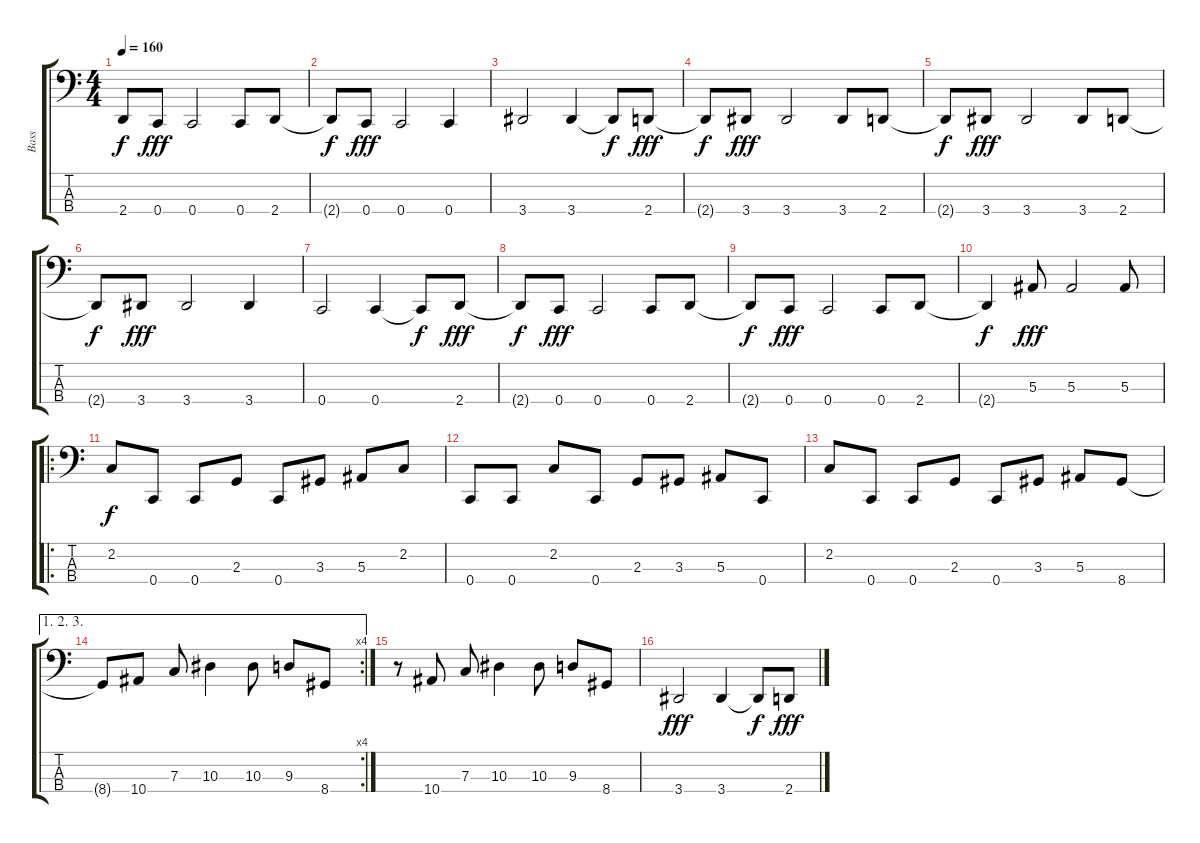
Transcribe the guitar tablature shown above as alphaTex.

\track ("Bass" "Bass") {instrument electricbassfinger}
\staff {score tabs}
\tuning (Eb2 Bb1 F1 C1) {hide}
\ts (4 4)
\tempo 160
\clef f4
\ks c
2.4{t}.8{dy f} 0.4.8{dy fff} 0.4.2 0.4.8 2.4.8 |
2.4{t}.8{dy f} 0.4.8{dy fff} 0.4.2 0.4.4 |
3.4.2 3.4.4 3.4{t}.8{dy f} 2.4.8{dy fff} |
2.4{t}.8{dy f} 3.4.8{dy fff} 3.4.2 3.4.8 2.4.8 |
2.4{t}.8{dy f} 3.4.8{dy fff} 3.4.2 3.4.8 2.4.8 |
2.4{t}.8{dy f} 3.4.8{dy fff} 3.4.2 3.4.4 |
0.4.2 0.4.4 0.4{t}.8{dy f} 2.4.8{dy fff} |
2.4{t}.8{dy f} 0.4.8{dy fff} 0.4.2 0.4.8 2.4.8 |
2.4{t}.8{dy f} 0.4.8{dy fff} 0.4.2 0.4.8 2.4.8 |
2.4{t}.4{dy f} 5.3.8{dy fff} 5.3.2 5.3.8 |
\ro
2.2.8{dy f} 0.4.8 0.4.8 2.3.8 0.4.8 3.3.8 5.3.8 2.2.8 |
0.4.8 0.4.8 2.2.8 0.4.8 2.3.8 3.3.8 5.3.8 0.4.8 |
2.2.8 0.4.8 0.4.8 2.3.8 0.4.8 3.3.8 5.3.8 8.4.8 |
\ae (1 2 3)
\rc 4
8.4{t}.8 10.4.8 7.3.8 10.3.4 10.3.8 9.3.8 8.4.8 |
r.8 10.4.8 7.3.8 10.3.4 10.3.8 9.3.8 8.4.8 |
3.4.2{dy fff} 3.4.4 3.4{t}.8{dy f} 2.4.8{dy fff}
